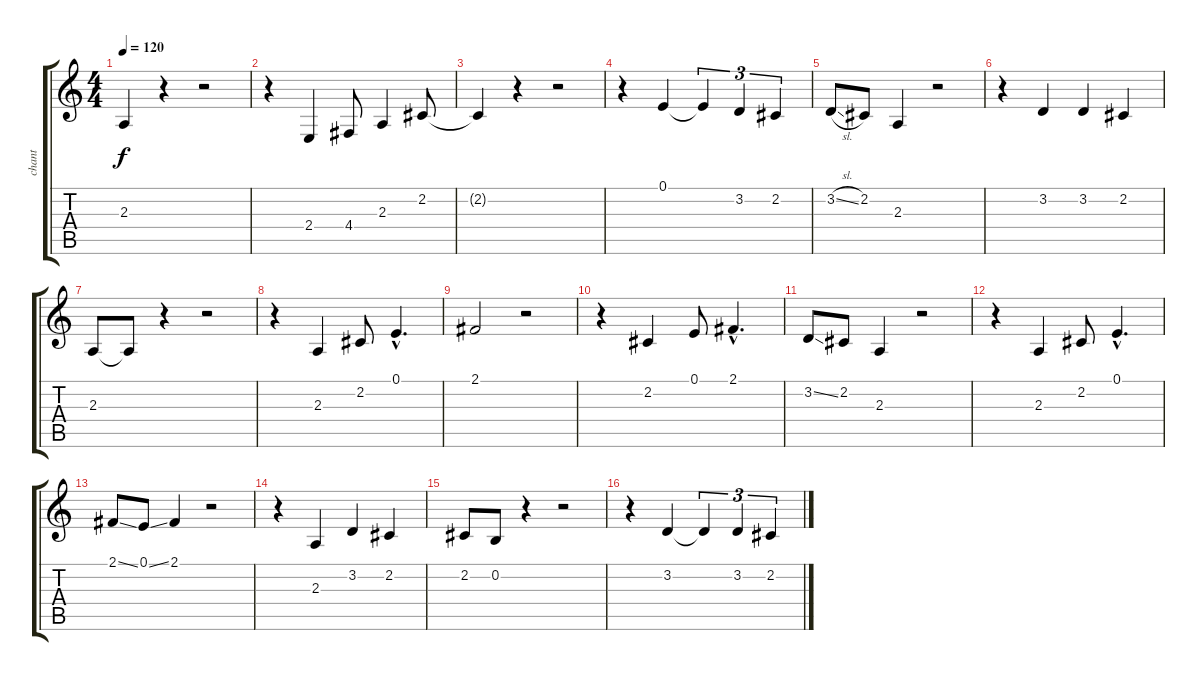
\track ("chant" "chant") {instrument brightacousticpiano}
\staff {score tabs}
\tuning (E4 B3 G3 D3 A2 E2) {hide}
\ts (4 4)
\tempo 120
\clef g2
\ks c
2.3.4{dy f} r.4 r.2 |
r.4 2.4.4 4.4.8 2.3.4 2.2.8 |
2.2{t}.4 r.4 r.2 |
r.4 0.1.4 0.1{t}.4{tu (3 2)} 3.2.4{tu (3 2)} 2.2.4{tu (3 2)} |
3.2{sl}.8 2.2.8 2.3.4 r.2 |
r.4 3.2.4 3.2.4 2.2.4 |
2.3.8 2.3{t}.8 r.4 r.2 |
r.4 2.3.4 2.2.8 0.1{hac}.4{d} |
2.1.2 r.2 |
r.4 2.2.4 0.1.8 2.1{hac}.4{d} |
3.2{ss}.8 2.2.8 2.3.4 r.2 |
r.4 2.3.4 2.2.8 0.1{hac}.4{d} |
2.1{ss}.8 0.1{ss}.8 2.1.4 r.2 |
r.4 2.3.4 3.2.4 2.2.4 |
2.2.8 0.2.8 r.4 r.2 |
r.4 3.2.4 3.2{t}.4{tu (3 2)} 3.2.4{tu (3 2)} 2.2.4{tu (3 2)}
